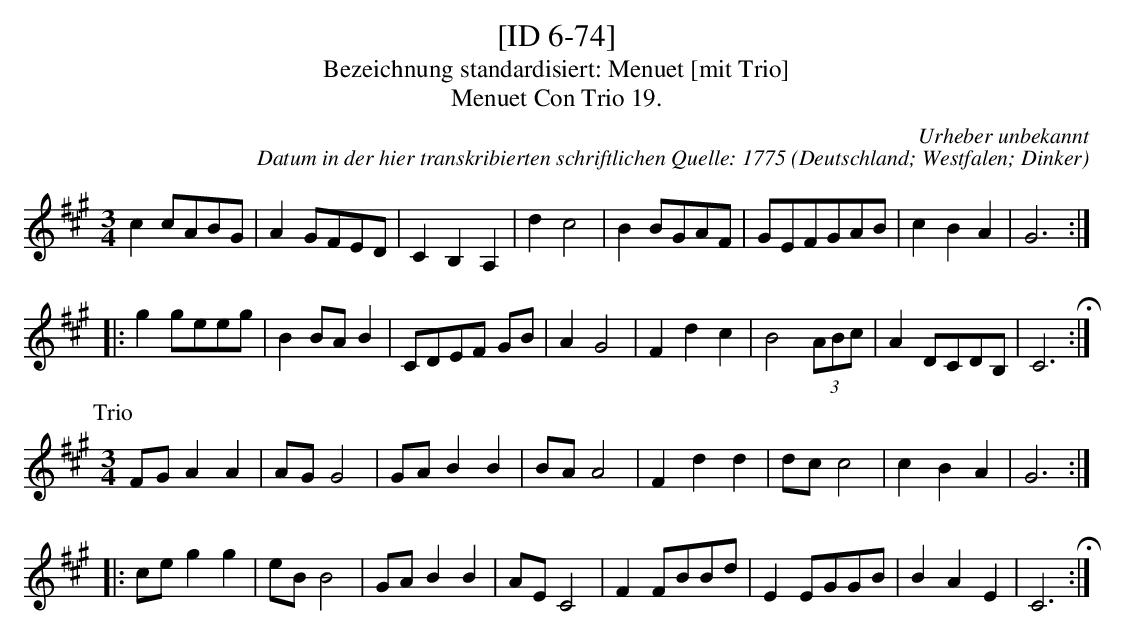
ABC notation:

X:1
T:[ID 6-74]
T:Bezeichnung standardisiert: Menuet [mit Trio]
T:Menuet Con Trio 19.
C:Urheber unbekannt
C:Datum in der hier transkribierten schriftlichen Quelle: 1775
O:Deutschland; Westfalen; Dinker
L:1/8
M:3/4
K:A
c2cABG | A2GFED | C2B,2A,2 | d2c4 | B2BGAF | GEFGAB | c2B2A2 | G6 ::
g2geeg | B2BAB2 | CDEF ssGB | A2G4 | F2d2c2 | B4(3ABc | A2DCDB, | C6 H:|
P:Trio
M:3/4
FGA2A2 | AGG4 | GAB2B2 | BAA4 | F2d2d2 | dcc4 | c2B2A2 | G6 ::
ceg2g2 | eBB4 | GAB2B2 | AEC4 | F2FBBd | E2EGGB | B2A2E2 | C6 H:|
